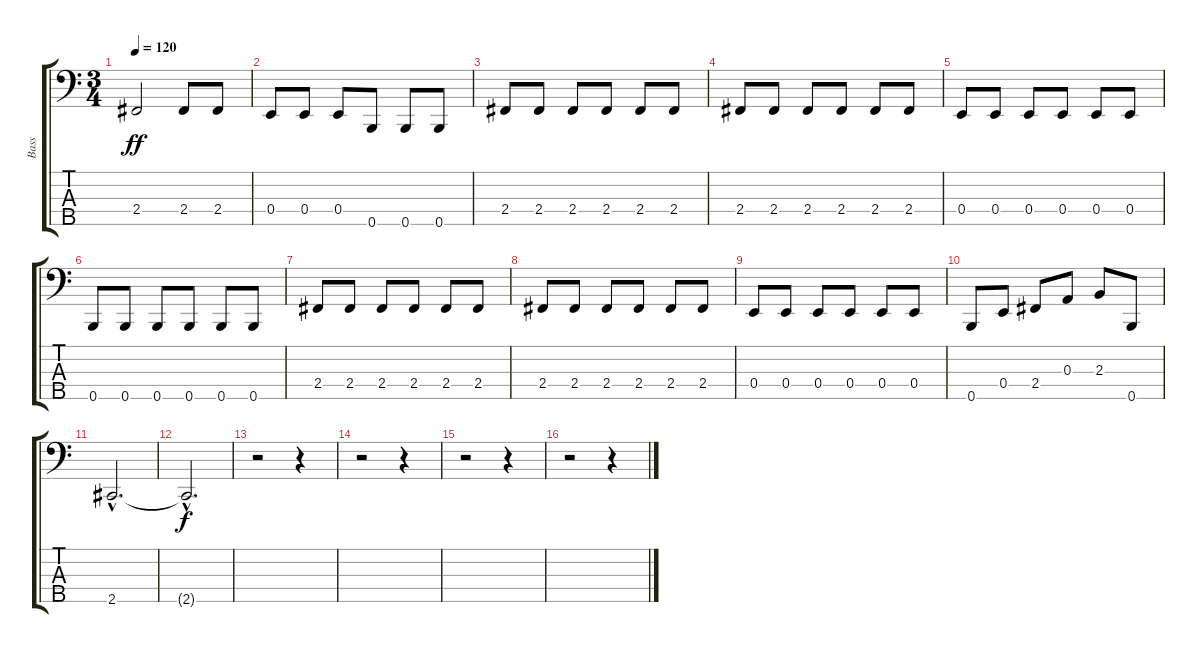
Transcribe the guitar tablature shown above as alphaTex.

\track ("Bass" "Bass") {instrument electricbassfinger}
\staff {score tabs}
\tuning (G2 D2 A1 E1 B0) {hide}
\ts (3 4)
\tempo 120
\clef f4
\ks c
2.4.2{dy ff} 2.4.8 2.4.8 |
0.4.8 0.4.8 0.4.8 0.5.8 0.5.8 0.5.8 |
2.4.8 2.4.8 2.4.8 2.4.8 2.4.8 2.4.8 |
2.4.8 2.4.8 2.4.8 2.4.8 2.4.8 2.4.8 |
0.4.8 0.4.8 0.4.8 0.4.8 0.4.8 0.4.8 |
0.5.8 0.5.8 0.5.8 0.5.8 0.5.8 0.5.8 |
2.4.8 2.4.8 2.4.8 2.4.8 2.4.8 2.4.8 |
2.4.8 2.4.8 2.4.8 2.4.8 2.4.8 2.4.8 |
0.4.8 0.4.8 0.4.8 0.4.8 0.4.8 0.4.8 |
0.5.8 0.4.8 2.4.8 0.3.8 2.3.8 0.5.8 |
2.5{hac}.2{d} |
2.5{hac t}.2{d dy f} |
r.2 r.4 |
r.2 r.4 |
r.2 r.4 |
r.2 r.4
